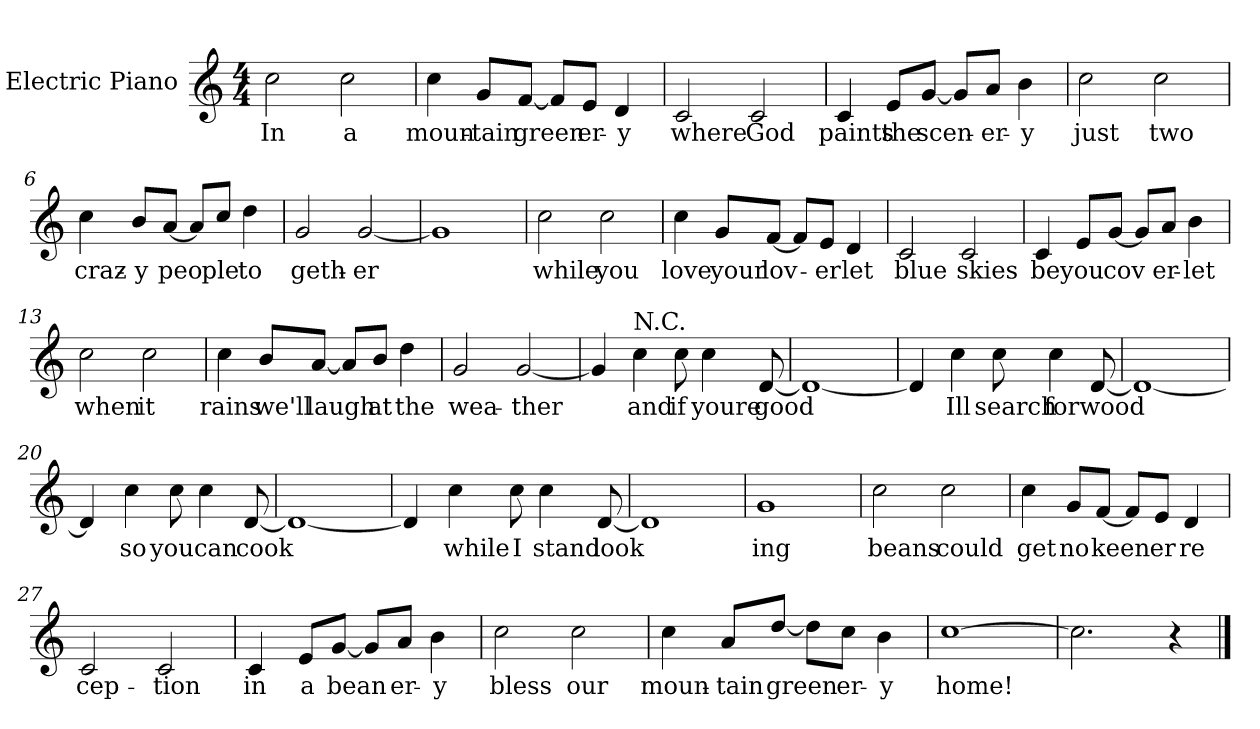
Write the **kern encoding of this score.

**kern	**text
*part1	*part1
*staff1	*staff1
*I"Electric Piano	*
*I'E.Pno	*
*clefG2	*
*k[]	*
*C:	*
*M4/4	*
=1	=1
2cc\	In
2cc\	a
=2	=2
4cc\	moun-
8g/L	-tain
[8f/J	-green
8f/L]	.
8e/J	er-
4d/	-y
=3	=3
2c/	where
2c/	God
=4	=4
4c/	paints
8e/L	the
[8g/J	scen-
8g/L]	.
8a/J	-er-
4b\	-y
!!LO:LB:g=z
=5	=5
2cc\	just
2cc\	two
=6	=6
4cc\	craz-
8b/L	-y
[8a/J	-peo
8a/L]	.
8cc/J	ple
4dd\	to
=7	=7
2g/	geth-
[2g/	-er
=8	=8
1g]	.
=9	=9
2cc\	while
2cc\	you
=10	=10
4cc\	love
8g/L	your
[8f/J	lov-
8f/L]	.
8e/J	er
4d/	let
!!LO:LB:g=z
=11	=11
2c/	blue
2c/	skies
=12	=12
4c/	be
8e/L	you
[8g/J	cov
8g/L]	.
8a/J	er-
4b\	let
=13	=13
2cc\	when
2cc\	it
=14	=14
4cc\	rains
8b/L	we'll
[8a/J	laugh
8a/L]	.
8b/J	at
4dd\	the
=15	=15
2g/	wea-
[2g/	ther
!!LO:LB:g=z
=16	=16
4g/]	.
!LO:TX:a:t=N.C.	!
4cc\	and
8cc\	if
4cc\	youre
[8d/	good
=17	=17
1d_	.
=18	=18
4d/]	.
4cc\	Ill
8cc\	search
4cc\	for
[8d/	wood
=19	=19
1d_	.
=20	=20
4d/]	.
4cc\	so
8cc\	you
4cc\	can
[8d/	cook
=21	=21
1d_	.
!!LO:LB:g=z
=22	=22
4d/]	.
4cc\	while
8cc\	I
4cc\	stand
[8d/	look
=23	=23
1d]	.
=24	=24
1g	ing
=25	=25
2cc\	beans
2cc\	could
=26	=26
4cc\	get
8g/L	no
[8f/J	keen
8f/L]	.
8e/J	er
4d/	re
=27	=27
2c/	cep-
2c/	-tion
!!LO:LB:g=z
=28	=28
4c/	in
8e/L	a
[8g/J	-bean
8g/L]	.
8a/J	er-
4b\	-y
=29	=29
2cc\	bless
2cc\	our
=30	=30
4cc\	moun-
8a/L	-tain
[8dd/J	green
8dd\L]	.
8cc\J	er-
4b\	-y
=31	=31
[1cc	home!
=32	=32
2.cc\]	.
4r	.
==	==
*-	*-
